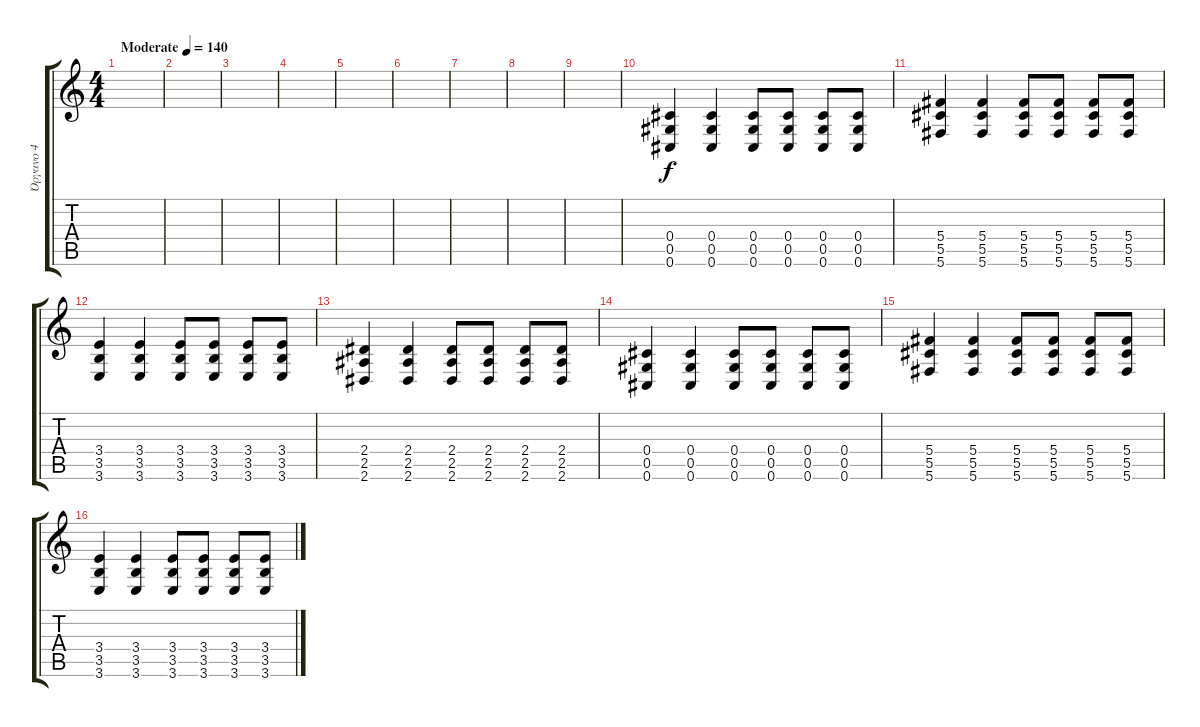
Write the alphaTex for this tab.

\track ("Όργανο 4" "Όργανο 4") {instrument overdrivenguitar}
\staff {score tabs}
\tuning (Eb4 Bb3 Gb3 Db3 Ab2 Db2) {hide}
\ts (4 4)
\tempo (140 "Moderate")
\clef g2
\ks c
|
|
|
|
|
|
|
|
|
(0.4 0.5 0.6).4{volume 12} (0.4 0.5 0.6).4 (0.4 0.5 0.6).8 (0.4 0.5 0.6).8 (0.4 0.5 0.6).8 (0.4 0.5 0.6).8 |
(5.4 5.5 5.6).4 (5.4 5.5 5.6).4 (5.4 5.5 5.6).8 (5.4 5.5 5.6).8 (5.4 5.5 5.6).8 (5.4 5.5 5.6).8 |
(3.4 3.5 3.6).4 (3.4 3.5 3.6).4 (3.4 3.5 3.6).8 (3.4 3.5 3.6).8 (3.4 3.5 3.6).8 (3.4 3.5 3.6).8 |
(2.4 2.5 2.6).4 (2.4 2.5 2.6).4 (2.4 2.5 2.6).8 (2.4 2.5 2.6).8 (2.4 2.5 2.6).8 (2.4 2.5 2.6).8 |
(0.4 0.5 0.6).4 (0.4 0.5 0.6).4 (0.4 0.5 0.6).8 (0.4 0.5 0.6).8 (0.4 0.5 0.6).8 (0.4 0.5 0.6).8 |
(5.4 5.5 5.6).4 (5.4 5.5 5.6).4 (5.4 5.5 5.6).8 (5.4 5.5 5.6).8 (5.4 5.5 5.6).8 (5.4 5.5 5.6).8 |
(3.4 3.5 3.6).4 (3.4 3.5 3.6).4 (3.4 3.5 3.6).8 (3.4 3.5 3.6).8 (3.4 3.5 3.6).8 (3.4 3.5 3.6).8
